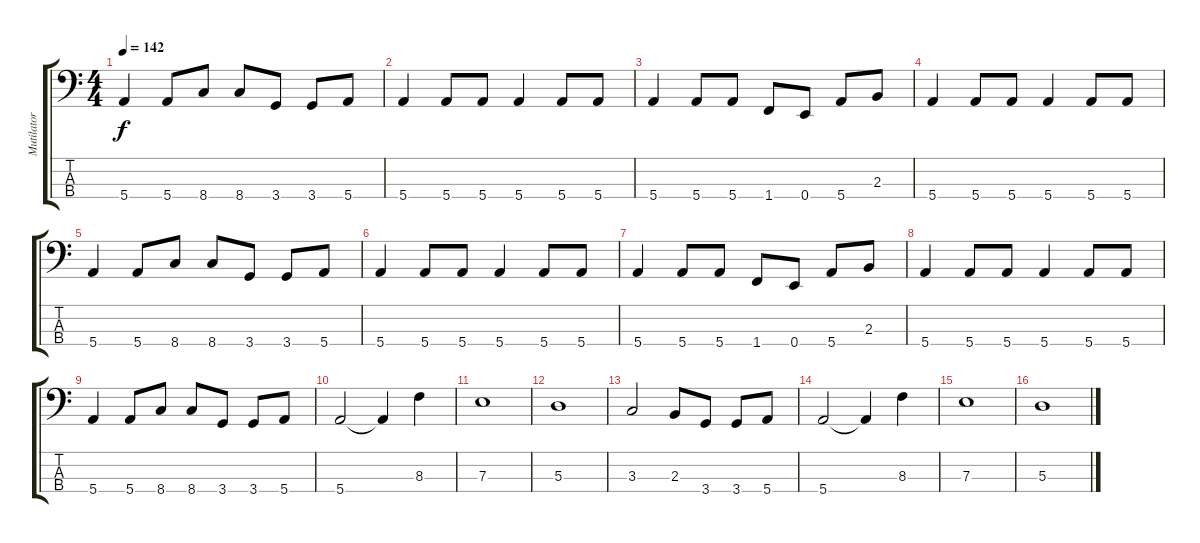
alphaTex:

\track ("Mutilator" "Mutilator") {instrument electricbassfinger}
\staff {score tabs}
\tuning (G2 D2 A1 E1) {hide}
\ts (4 4)
\tempo 142
\clef f4
\ks c
5.4.4{dy f} 5.4.8 8.4.8 8.4.8 3.4.8 3.4.8 5.4.8 |
5.4.4 5.4.8 5.4.8 5.4.4 5.4.8 5.4.8 |
5.4.4 5.4.8 5.4.8 1.4.8 0.4.8 5.4.8 2.3.8 |
5.4.4 5.4.8 5.4.8 5.4.4 5.4.8 5.4.8 |
5.4.4 5.4.8 8.4.8 8.4.8 3.4.8 3.4.8 5.4.8 |
5.4.4 5.4.8 5.4.8 5.4.4 5.4.8 5.4.8 |
5.4.4 5.4.8 5.4.8 1.4.8 0.4.8 5.4.8 2.3.8 |
5.4.4 5.4.8 5.4.8 5.4.4 5.4.8 5.4.8 |
5.4.4 5.4.8 8.4.8 8.4.8 3.4.8 3.4.8 5.4.8 |
5.4.2 5.4{t}.4 8.3.4 |
7.3.1 |
5.3.1 |
3.3.2 2.3.8 3.4.8 3.4.8 5.4.8 |
5.4.2 5.4{t}.4 8.3.4 |
7.3.1 |
5.3.1
